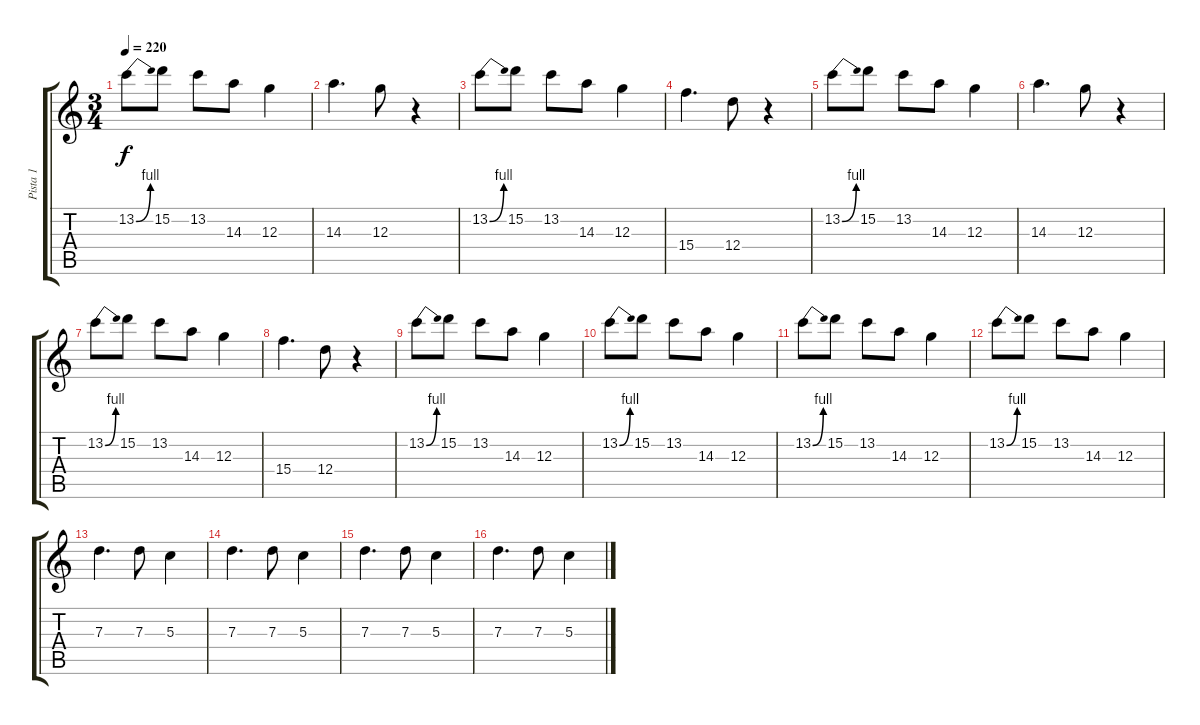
\track ("Pista 1" "Pista 1") {instrument overdrivenguitar}
\staff {score tabs}
\tuning (E4 B3 G3 D3 A2 E2) {hide}
\ts (3 4)
\tempo 220
\clef g2
\ks c
13.2{be (bend 0 0 60 4)}.8{dy f volume 16} 15.2.8 13.2.8 14.3.8 12.3.4 |
14.3.4{d} 12.3.8 r.4 |
13.2{be (bend 0 0 60 4)}.8 15.2.8 13.2.8 14.3.8 12.3.4 |
15.4.4{d} 12.4.8 r.4 |
13.2{be (bend 0 0 60 4)}.8 15.2.8 13.2.8 14.3.8 12.3.4 |
14.3.4{d} 12.3.8 r.4 |
13.2{be (bend 0 0 60 4)}.8 15.2.8 13.2.8 14.3.8 12.3.4 |
15.4.4{d} 12.4.8 r.4 |
13.2{be (bend 0 0 60 4)}.8 15.2.8 13.2.8 14.3.8 12.3.4 |
13.2{be (bend 0 0 60 4)}.8 15.2.8 13.2.8 14.3.8 12.3.4 |
13.2{be (bend 0 0 60 4)}.8 15.2.8 13.2.8 14.3.8 12.3.4 |
13.2{be (bend 0 0 60 4)}.8 15.2.8 13.2.8 14.3.8 12.3.4 |
7.3.4{d} 7.3.8 5.3.4 |
7.3.4{d} 7.3.8 5.3.4 |
7.3.4{d} 7.3.8 5.3.4 |
7.3.4{d} 7.3.8 5.3.4
